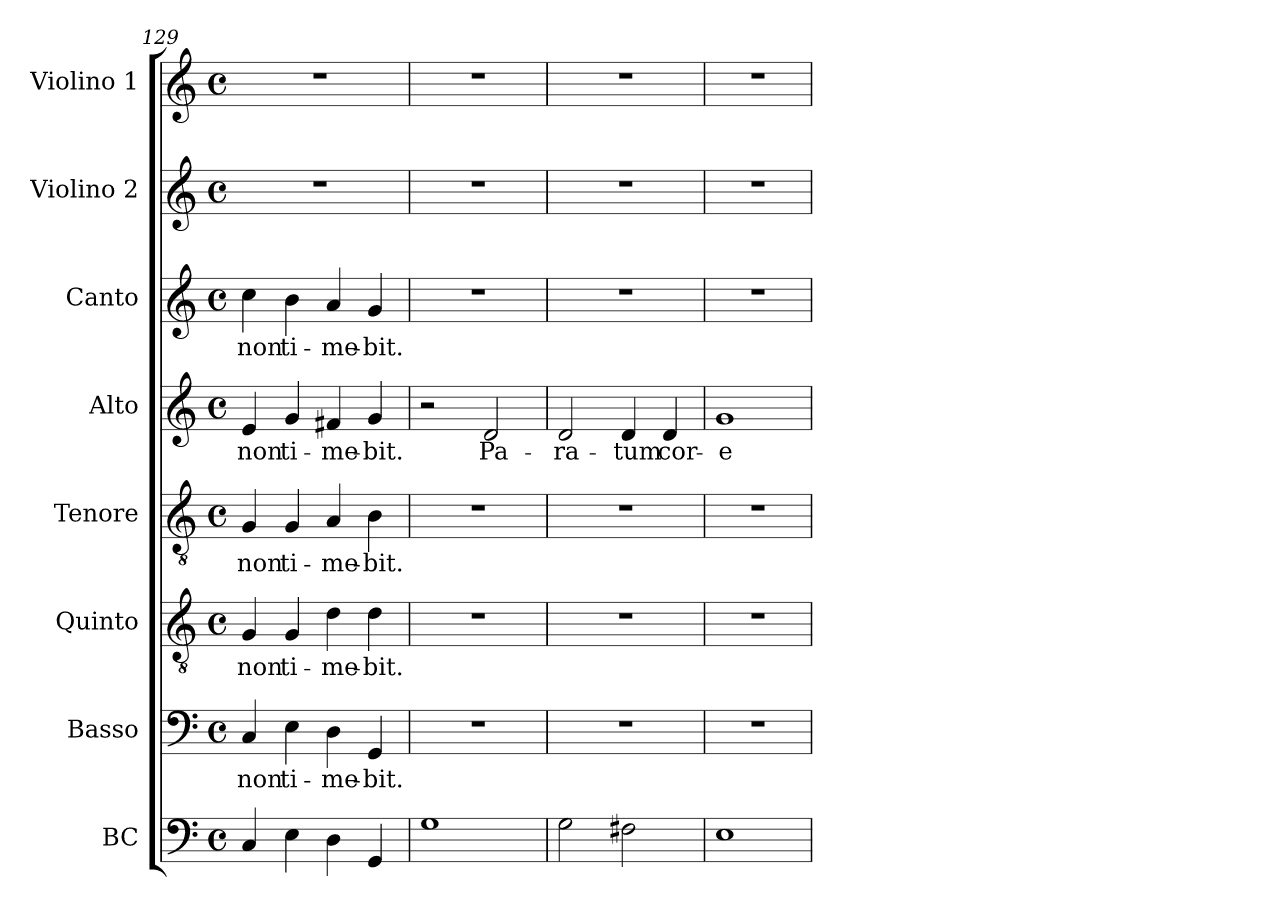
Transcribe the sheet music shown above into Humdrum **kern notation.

**kern	**kern	**text	**kern	**text	**kern	**text	**kern	**text	**kern	**text	**kern	**kern
*part8	*part7	*part7	*part6	*part6	*part5	*part5	*part4	*part4	*part3	*part3	*part2	*part1
*staff8	*staff7	*staff7	*staff6	*staff6	*staff5	*staff5	*staff4	*staff4	*staff3	*staff3	*staff2	*staff1
*I"BC	*I"Basso	*	*I"Quinto	*	*I"Tenore	*	*I"Alto	*	*I"Canto	*	*I"Violino 2	*I"Violino 1
*I'Bc	*I'B	*	*I'Q	*	*I'T	*	*I'A	*	*I'C	*	*I'V2	*I'V1
*clefF4	*clefF4	*	*clefGv2	*	*clefGv2	*	*clefG2	*	*clefG2	*	*clefG2	*clefG2
*k[]	*k[]	*	*k[]	*	*k[]	*	*k[]	*	*k[]	*	*k[]	*k[]
*C:	*C:	*	*C:	*	*C:	*	*C:	*	*C:	*	*C:	*C:
*M4/4	*M4/4	*	*M4/4	*	*M4/4	*	*M4/4	*	*M4/4	*	*M4/4	*M4/4
*met(c)	*met(c)	*	*met(c)	*	*met(c)	*	*met(c)	*	*met(c)	*	*met(c)	*met(c)
=129	=129	=129	=129	=129	=129	=129	=129	=129	=129	=129	=129	=129
!	!	!LO:LY:b	!	!LO:LY:b	!	!LO:LY:b	!	!LO:LY:b	!	!LO:LY:b	!	!
4C/	4C/	non	4G/	non	4G/	non	4e/	non	4cc\	non	1r	1r
!	!	!LO:LY:b	!	!LO:LY:b	!	!LO:LY:b	!	!LO:LY:b	!	!LO:LY:b	!	!
4E\	4E\	ti-	4G/	ti-	4G/	ti-	4g/	ti-	4b\	ti-	.	.
!	!	!LO:LY:b	!	!LO:LY:b	!	!LO:LY:b	!	!LO:LY:b	!	!LO:LY:b	!	!
4D\	4D\	-me-	4d\	-me-	4A/	-me-	4f#X/	-me-	4a/	-me-	.	.
!	!	!LO:LY:b	!	!LO:LY:b	!	!LO:LY:b	!	!LO:LY:b	!	!LO:LY:b	!	!
4GG/	4GG/	-bit.	4d\	-bit.	4B\	-bit.	4g/	-bit.	4g/	-bit.	.	.
!!LO:PB:g=z
=130	=130	=130	=130	=130	=130	=130	=130	=130	=130	=130	=130	=130
1G	1r	.	1r	.	1r	.	2r	.	1r	.	1r	1r
!	!	!	!	!	!	!	!	!LO:LY:b	!	!	!	!
.	.	.	.	.	.	.	2d/	Pa-	.	.	.	.
=131	=131	=131	=131	=131	=131	=131	=131	=131	=131	=131	=131	=131
!	!	!	!	!	!	!	!	!LO:LY:b	!	!	!	!
2G\	1r	.	1r	.	1r	.	2d/	-ra-	1r	.	1r	1r
!	!	!	!	!	!	!	!	!LO:LY:b	!	!	!	!
2F#X\	.	.	.	.	.	.	4d/	-tum	.	.	.	.
!	!	!	!	!	!	!	!	!LO:LY:b	!	!	!	!
.	.	.	.	.	.	.	4d/	cor-	.	.	.	.
=132	=132	=132	=132	=132	=132	=132	=132	=132	=132	=132	=132	=132
!	!	!	!	!	!	!	!	!LO:LY:b	!	!	!	!
1E	1r	.	1r	.	1r	.	1g	-e-	1r	.	1r	1r
=	=	=	=	=	=	=	=	=	=	=	=	=
*-	*-	*-	*-	*-	*-	*-	*-	*-	*-	*-	*-	*-
